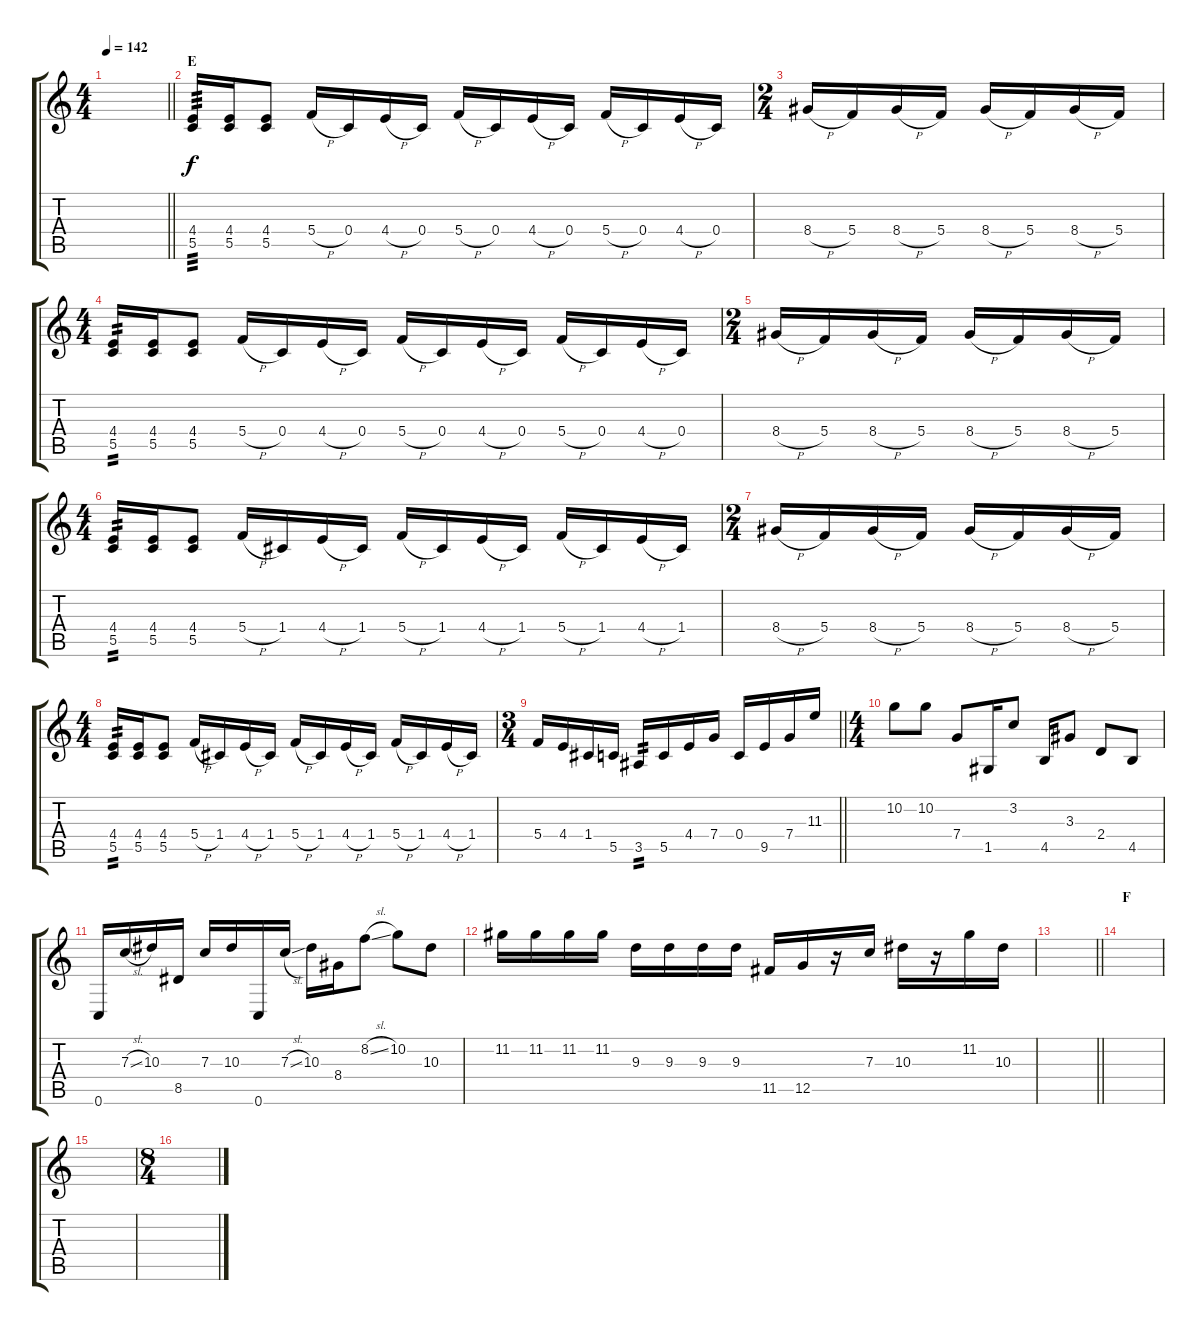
\track "" {instrument overdrivenguitar}
\staff {score tabs}
\tuning (D4 A3 F3 C3 G2 C2) {hide}
\ts (4 4)
\tempo 142
\clef g2
\barLineRight lightlight
\ks c
|
\section ("" "E")
(4.4 5.5).16{tp 3} (4.4 5.5).16 (4.4 5.5).8 5.4{h}.16 0.4.16 4.4{h}.16 0.4.16 5.4{h}.16 0.4.16 4.4{h}.16 0.4.16 5.4{h}.16 0.4.16 4.4{h}.16 0.4.16 |
\ts (2 4)
8.4{h}.16 5.4.16 8.4{h}.16 5.4.16 8.4{h}.16 5.4.16 8.4{h}.16 5.4.16 |
\ts (4 4)
(4.4 5.5).16{tp 2} (4.4 5.5).16 (4.4 5.5).8 5.4{h}.16 0.4.16 4.4{h}.16 0.4.16 5.4{h}.16 0.4.16 4.4{h}.16 0.4.16 5.4{h}.16 0.4.16 4.4{h}.16 0.4.16 |
\ts (2 4)
8.4{h}.16 5.4.16 8.4{h}.16 5.4.16 8.4{h}.16 5.4.16 8.4{h}.16 5.4.16 |
\ts (4 4)
(4.4 5.5).16{tp 2} (4.4 5.5).16 (4.4 5.5).8 5.4{h}.16 1.4.16 4.4{h}.16 1.4.16 5.4{h}.16 1.4.16 4.4{h}.16 1.4.16 5.4{h}.16 1.4.16 4.4{h}.16 1.4.16 |
\ts (2 4)
8.4{h}.16 5.4.16 8.4{h}.16 5.4.16 8.4{h}.16 5.4.16 8.4{h}.16 5.4.16 |
\ts (4 4)
(4.4 5.5).16{tp 2} (4.4 5.5).16 (4.4 5.5).8 5.4{h}.16 1.4.16 4.4{h}.16 1.4.16 5.4{h}.16 1.4.16 4.4{h}.16 1.4.16 5.4{h}.16 1.4.16 4.4{h}.16 1.4.16 |
\ts (3 4)
\barLineRight lightlight
5.4.16 4.4.16 1.4.16 5.5.16 3.5.16{tp 2} 5.5.16 4.4.16 7.4.16 0.4.16 9.5.16 7.4.16 11.3.16 |
\ts (4 4)
10.2.8 10.2.8 7.4.8 1.5.16 3.2.8 4.5.16 3.3.8 2.4.8 4.5.8 |
0.6.16 7.3{sl}.16 10.3.16 8.5.16 7.3.16 10.3.16 0.6.16 7.3{sl}.16 10.3.16 8.4.16 8.2{sl}.8 10.2.8 10.3.8 |
11.2.16 11.2.16 11.2.16 11.2.16 9.3.16 9.3.16 9.3.16 9.3.16 11.5.16 12.5.16 r.16 7.3.16 10.3.16 r.16 11.2.16 10.3.16 |
\barLineRight lightlight
|
\section ("" "F")
|
|
\ts (8 4)
